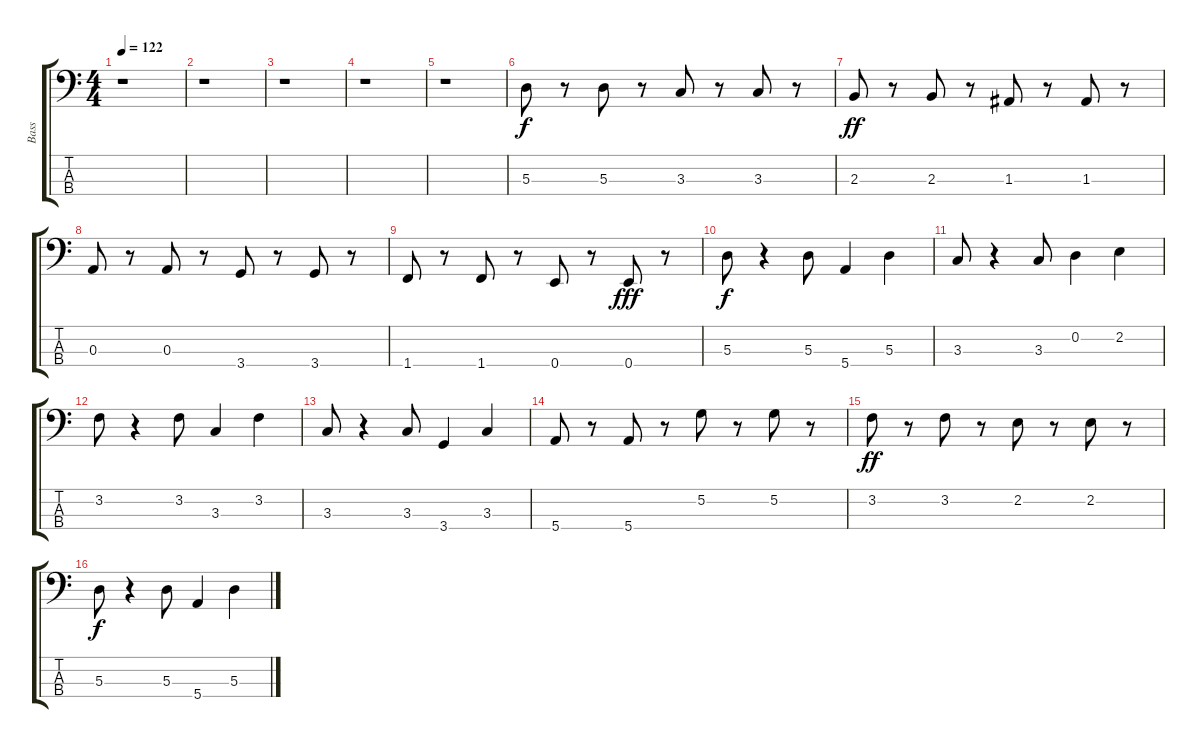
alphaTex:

\track ("Bass" "Bass") {instrument electricbassfinger}
\staff {score tabs}
\tuning (G2 D2 A1 E1) {hide}
\ts (4 4)
\tempo 122
\clef f4
\ks c
r.1{dy f instrument electricbassfinger} |
r.1 |
r.1 |
r.1 |
r.1 |
5.3.8 r.8 5.3.8 r.8 3.3.8 r.8 3.3.8 r.8 |
2.3.8{dy ff} r.8 2.3.8 r.8 1.3.8 r.8 1.3.8 r.8 |
0.3.8 r.8 0.3.8 r.8 3.4.8 r.8 3.4.8 r.8 |
1.4.8 r.8 1.4.8 r.8 0.4.8 r.8 0.4.8{dy fff} r.8 |
5.3.8{dy f} r.4 5.3.8 5.4.4 5.3.4 |
3.3.8 r.4 3.3.8 0.2.4 2.2.4 |
3.2.8 r.4 3.2.8 3.3.4 3.2.4 |
3.3.8 r.4 3.3.8 3.4.4 3.3.4 |
5.4.8 r.8 5.4.8 r.8 5.2.8 r.8 5.2.8 r.8 |
3.2.8{dy ff} r.8 3.2.8 r.8 2.2.8 r.8 2.2.8 r.8 |
5.3.8{dy f} r.4 5.3.8 5.4.4 5.3.4
